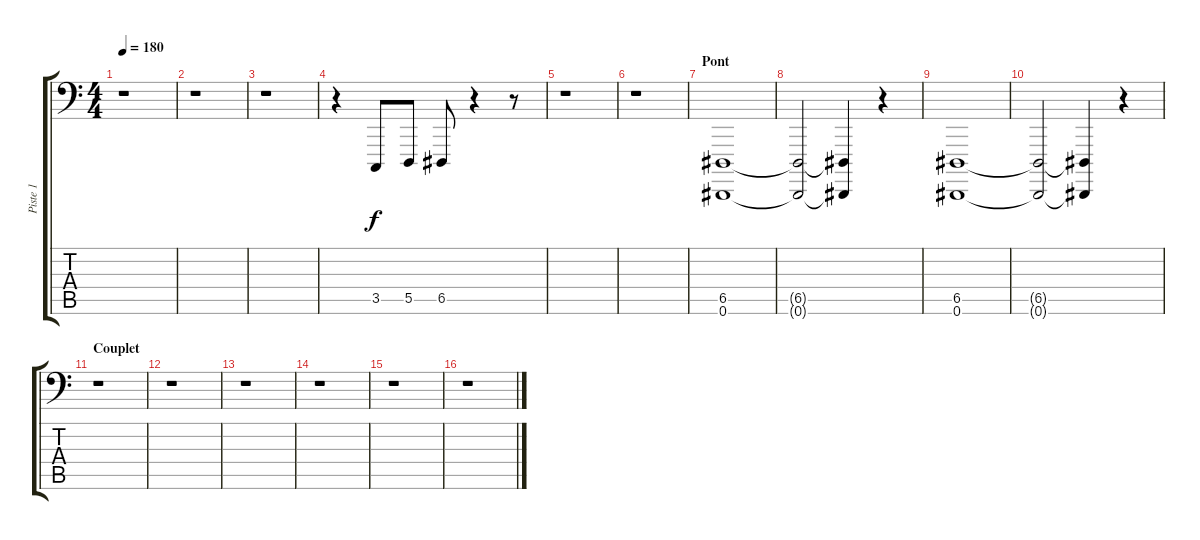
\track ("Piste 1" "Piste 1") {instrument lead1square}
\staff {score tabs}
\tuning (E2 B1 G1 D1 A0 Eb0) {hide}
\ts (4 4)
\tempo 180
\clef f4
\ks c
r.1{dy f} |
r.1 |
r.1 |
r.4{instrument electricbassfinger} 3.5.8 5.5.8 6.5.8 r.4 r.8 |
r.1 |
r.1 |
\section ("" "Pont")
(6.5 0.6).1{instrument lead1square} |
(6.5{t} 0.6{t}).2 (6.5{t} 0.6{t}).4 r.4 |
(6.5 0.6).1 |
(6.5{t} 0.6{t}).2 (6.5{t} 0.6{t}).4 r.4 |
\section ("" "Couplet")
r.1 |
r.1 |
r.1 |
r.1 |
r.1 |
r.1
